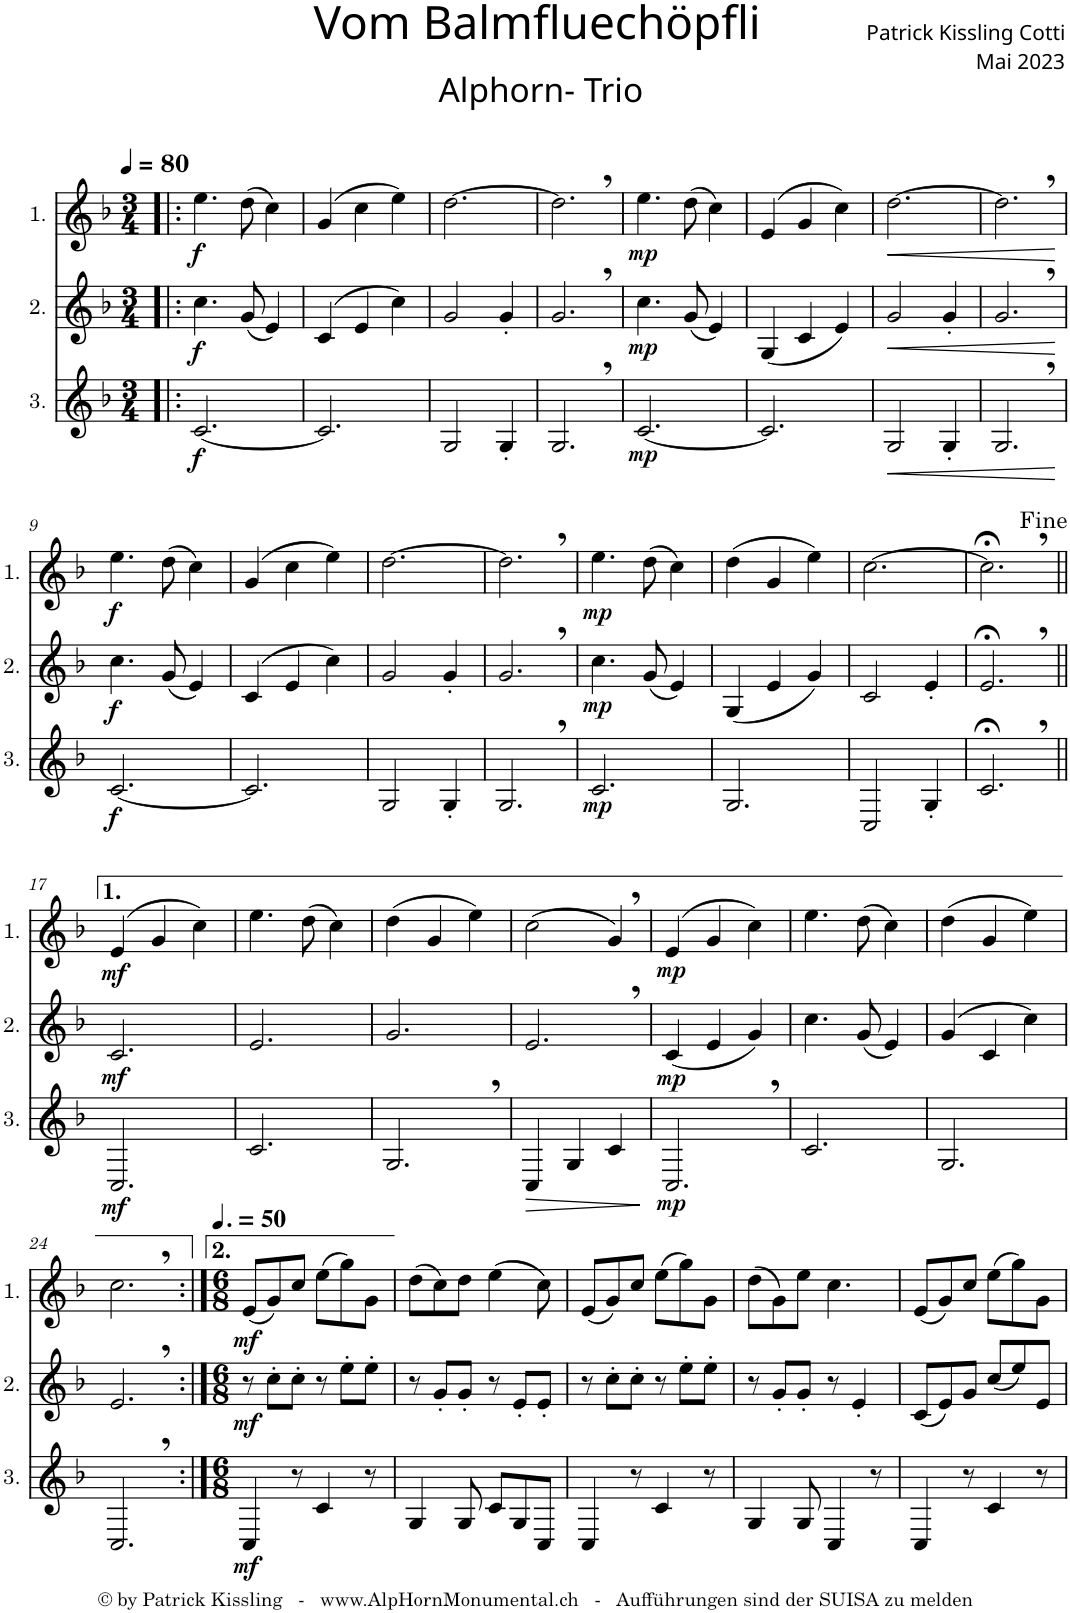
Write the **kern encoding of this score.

**kern	**dynam	**kern	**dynam	**kern	**dynam
*part3	*part3	*part2	*part2	*part1	*part1
*staff3	*staff3	*staff2	*staff2	*staff1	*staff1
*I"3.	*	*I"2.	*	*I"1.	*
*clefG2	*	*clefG2	*	*clefG2	*
*Trd4c7	*	*Trd4c7	*	*Trd4c7	*
*k[b-]	*	*k[b-]	*	*k[b-]	*
*M3/4	*	*M3/4	*	*M3/4	*
*MM80	*	*MM80	*	*MM80	*
=1!|:	=1!|:	=1!|:	=1!|:	=1!|:	=1!|:
!	!LO:DY:b	!	!LO:DY:b	!	!LO:DY:b
[2.c/	f	4.cc\	f	4.ee\	f
.	.	(8g/	.	(8dd\	.
.	.	4e/)	.	4cc\)	.
=2	=2	=2	=2	=2	=2
2.c/]	.	(4c/	.	(4g/	.
.	.	4e/	.	4cc\	.
.	.	4cc\)	.	4ee\)	.
=3	=3	=3	=3	=3	=3
2G/	.	2g/	.	[2.dd\	.
4G'/	.	4g'/	.	.	.
=4	=4	=4	=4	=4	=4
2.G,/	.	2.g,/	.	2.dd,\]	.
=5	=5	=5	=5	=5	=5
!	!LO:DY:b	!	!LO:DY:b	!	!LO:DY:b
[2.c/	mp	4.cc\	mp	4.ee\	mp
.	.	(8g/	.	(8dd\	.
.	.	4e/)	.	4cc\)	.
=6	=6	=6	=6	=6	=6
2.c/]	.	(4G/	.	(4e/	.
.	.	4c/	.	4g/	.
.	.	4e/)	.	4cc\)	.
=7	=7	=7	=7	=7	=7
!	!LO:HP:b	!	!LO:HP:b	!	!LO:HP:b
2G/	<	2g/	<	[2.dd\	<
4G'/	.	4g'/	.	.	.
=8	=8	=8	=8	=8	=8
2.G,/	.	2.g,/	.	2.dd,\]	.
.	[	.	[	.	[
!!LO:LB:g=z
=9	=9	=9	=9	=9	=9
!	!LO:DY:b	!	!LO:DY:b	!	!LO:DY:b
[2.c/	f	4.cc\	f	4.ee\	f
.	.	(8g/	.	(8dd\	.
.	.	4e/)	.	4cc\)	.
=10	=10	=10	=10	=10	=10
2.c/]	.	(4c/	.	(4g/	.
.	.	4e/	.	4cc\	.
.	.	4cc\)	.	4ee\)	.
=11	=11	=11	=11	=11	=11
2G/	.	2g/	.	[2.dd\	.
4G'/	.	4g'/	.	.	.
=12	=12	=12	=12	=12	=12
2.G,/	.	2.g,/	.	2.dd,\]	.
=13	=13	=13	=13	=13	=13
!	!LO:DY:b	!	!LO:DY:b	!	!LO:DY:b
2.c/	mp	4.cc\	mp	4.ee\	mp
.	.	(8g/	.	(8dd\	.
.	.	4e/)	.	4cc\)	.
=14	=14	=14	=14	=14	=14
2.G/	.	(4G/	.	(4dd\	.
.	.	4e/	.	4g/	.
.	.	4g/)	.	4ee\)	.
=15	=15	=15	=15	=15	=15
2C/	.	2c/	.	[2.cc\	.
4G'/	.	4e'/	.	.	.
=16	=16	=16	=16	=16	=16
2.c;<,/	.	2.e;<,/	.	2.cc;<,\]	.
!!LO:LB:g=z
=17||	=17||	=17||	=17||	=17||	=17||
!	!LO:DY:b	!	!LO:DY:b	!	!LO:DY:b
2.C/	mf	2.c/	mf	(4e/	mf
.	.	.	.	4g/	.
.	.	.	.	4cc\)	.
=18	=18	=18	=18	=18	=18
2.c/	.	2.e/	.	4.ee\	.
.	.	.	.	(8dd\	.
.	.	.	.	4cc\)	.
=19	=19	=19	=19	=19	=19
2.G,/	.	2.g/	.	(4dd\	.
.	.	.	.	4g/	.
.	.	.	.	4ee\)	.
=20	=20	=20	=20	=20	=20
!	!LO:HP:b	!	!	!	!
4C/	>	2.e,/	.	(2cc\	.
4G/	.	.	.	.	.
4c/	.	.	.	4g,/)	.
.	]	.	.	.	.
=21	=21	=21	=21	=21	=21
!	!LO:DY:b	!	!LO:DY:b	!	!LO:DY:b
2.C,/	mp	(4c/	mp	(4e/	mp
.	.	4e/	.	4g/	.
.	.	4g/)	.	4cc\)	.
=22	=22	=22	=22	=22	=22
2.c/	.	4.cc\	.	4.ee\	.
.	.	(8g/	.	(8dd\	.
.	.	4e/)	.	4cc\)	.
=23	=23	=23	=23	=23	=23
2.G/	.	(4g/	.	(4dd\	.
.	.	4c/	.	4g/	.
.	.	4cc\)	.	4ee\)	.
!!LO:LB:g=z
=24	=24	=24	=24	=24	=24
2.C,/	.	2.e,/	.	2.cc,\	.
=25:|!	=25:|!	=25:|!	=25:|!	=25:|!	=25:|!
*M6/8	*	*M6/8	*	*M6/8	*
*	*	*	*	*MM75	*
!	!LO:DY:b	!	!LO:DY:b	!	!LO:DY:b
4C/	mf	8r	mf	(8e/L	mf
.	.	8cc'\L	.	8g/)	.
8r	.	8cc'\J	.	8cc/J	.
4c/	.	8r	.	(8ee\L	.
.	.	8ee'\L	.	8gg\)	.
8r	.	8ee'\J	.	8g\J	.
=26	=26	=26	=26	=26	=26
4G/	.	8r	.	(8dd\L	.
.	.	8g'/L	.	8cc\)	.
8G/	.	8g'/J	.	8dd\J	.
8c/L	.	8r	.	(4ee\	.
8G/	.	8e'/L	.	.	.
8C/J	.	8e'/J	.	8cc\)	.
=27	=27	=27	=27	=27	=27
4C/	.	8r	.	(8e/L	.
.	.	8cc'\L	.	8g/)	.
8r	.	8cc'\J	.	8cc/J	.
4c/	.	8r	.	(8ee\L	.
.	.	8ee'\L	.	8gg\)	.
8r	.	8ee'\J	.	8g\J	.
=28	=28	=28	=28	=28	=28
4G/	.	8r	.	(8dd\L	.
.	.	8g'/L	.	8g\)	.
8G/	.	8g'/J	.	8ee\J	.
4C/	.	8r	.	4.cc\	.
.	.	4e'/	.	.	.
8r	.	.	.	.	.
=29	=29	=29	=29	=29	=29
4C/	.	(8c/L	.	(8e/L	.
.	.	8e/)	.	8g/)	.
8r	.	8g/J	.	8cc/J	.
4c/	.	(8cc/L	.	(8ee\L	.
.	.	8ee/)	.	8gg\)	.
8r	.	8e/J	.	8g\J	.
=	=	=	=	=	=
*-	*-	*-	*-	*-	*-
